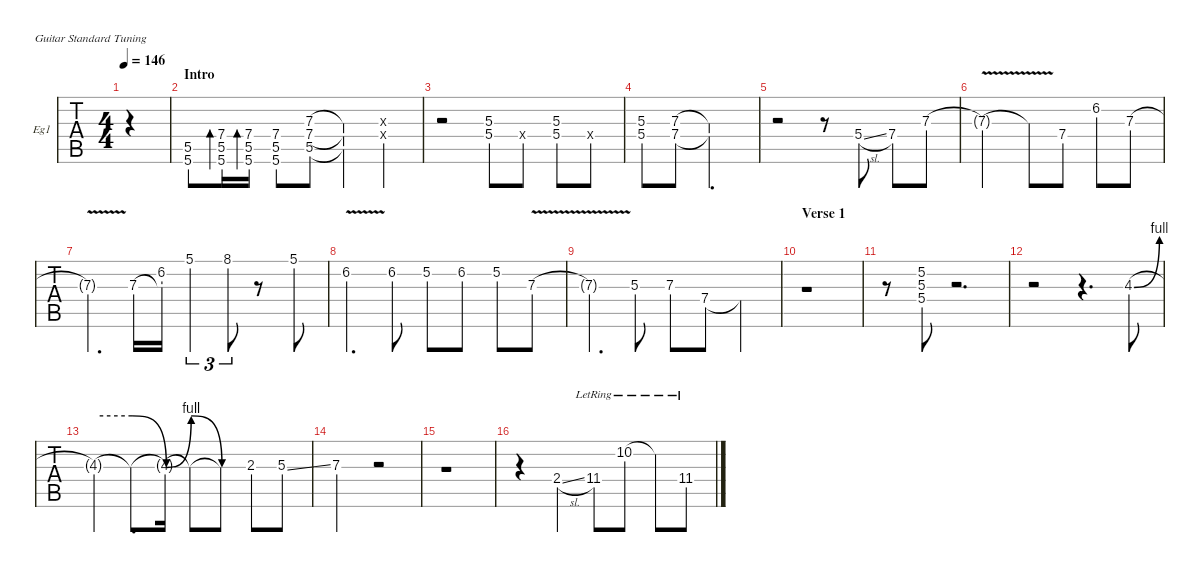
\hideDynamics
\bracketExtendMode nobrackets
\firstSystemTrackNameOrientation horizontal
\otherSystemsTrackNameOrientation horizontal
\track ("Mark - Strat" "Eg1") {instrument acousticguitarnylon}
\staff {tabs}
\tuning (E4 B3 G3 D3 A2 E2)
\ts (4 4)
\tempo 146
\clef g2
\ks c
|
\section ("" "Intro")
(5.5 5.6).8 (5.5 7.4 5.6).16{bd 116 dy p} (5.5 7.4 5.6).16{bd 115} (5.5{st} 7.4{st} 5.6{st}).8 (7.4 7.3 5.5).8{dy mp} (7.4{t} 7.3{t} 5.5{t}).4 (7.3{x} 7.4{x}).4{dy mf} |
r.2 (5.3{ac st} 5.4{ac st}).8 5.4{x}.8{dy ff} (5.3{ac st} 5.4{ac st}).8{dy mf} 5.4{x}.8{dy ff} |
\ks dminor
(5.4{acc forcenatural} 5.3{acc forcenatural}).8{dy mf} (7.4{acc forcenatural} 7.3{acc forcenatural}).8{dy p} (7.4{t acc forcenatural} 7.3{t acc forcenatural}).2{d} |
r.2 r.8 5.4{sl ac acc forcenatural}.8{dy mf} 7.4{acc forcenatural}.8 7.3{acc forcenatural}.8 |
7.3{v t acc forcenatural}.2 7.3{t acc forcenatural}.8 7.4{acc forcenatural}.8 6.2{ac acc forcenatural}.8{dy f} 7.3{acc forcenatural}.8{dy mp} |
7.3{v t acc forcenatural}.4{d} 7.3{acc forcenatural}.16{dy f} (6.2{acc forcenatural} 7.3{t acc forcenatural}).16 5.1{ac st acc forcenatural}.4{tu (3 2)} 8.1{ac acc forcenatural}.8{tu (3 2)} r.8 5.1{acc forcenatural}.8{dy mf} |
6.2{v acc forcenatural}.4{d dy mp} 6.2{acc forcenatural}.8{dy p} 5.2{hac acc forcenatural}.8{dy f legatoorigin} 6.2{acc forcenatural}.8{legatoorigin} 5.2{acc forcenatural}.8 7.3{v acc forcenatural}.8 |
7.3{v t acc forcenatural}.4{d} 5.3{acc forcenatural}.8{dy p legatoorigin} 7.3{acc forcenatural}.8 7.4{acc forcenatural}.8 7.4{t acc forcenatural}.4 |
\section ("" "Verse 1")
\scale
0.853947 r.1 |
\scale
1.49144 r.8 (5.3{st acc forcenatural} 5.2{st acc forcenatural} 5.4{st acc forcenatural}).8 r.2{d} |
\scale
0.654618 r.2 r.4{d} 4.3{be (bend 0 0 15 4) acc forcenatural}.8{dy f} |
\scale
0.759916 4.3{be (hold 0 4 60 4) t}.4 4.3{be (release 0 4 15 0) t}.8{d} 4.3{be (bend 0 0 15 4) t acc forcenatural}.16 4.3{be (release 0 4 15 0) t}.8 4.3{be (hold 0 0 60 0) t acc forcenatural}.8{legatoorigin} 2.3{acc forcenatural}.8{dy pp legatoorigin} 5.3{ss acc forcenatural}.8{legatoorigin} |
\scale
1.32797 7.3{acc forcenatural}.2 r.2 |
\scale
0.912118 r.1 |
\scale
0.955289 r.4 2.4{sl acc forcenatural}.4{dy f} 11.4{lr acc b}.8 10.2{ac lr acc forcenatural}.8{dy mp} 10.2{lr t acc forcenatural}.8 11.4{lr acc b}.8
